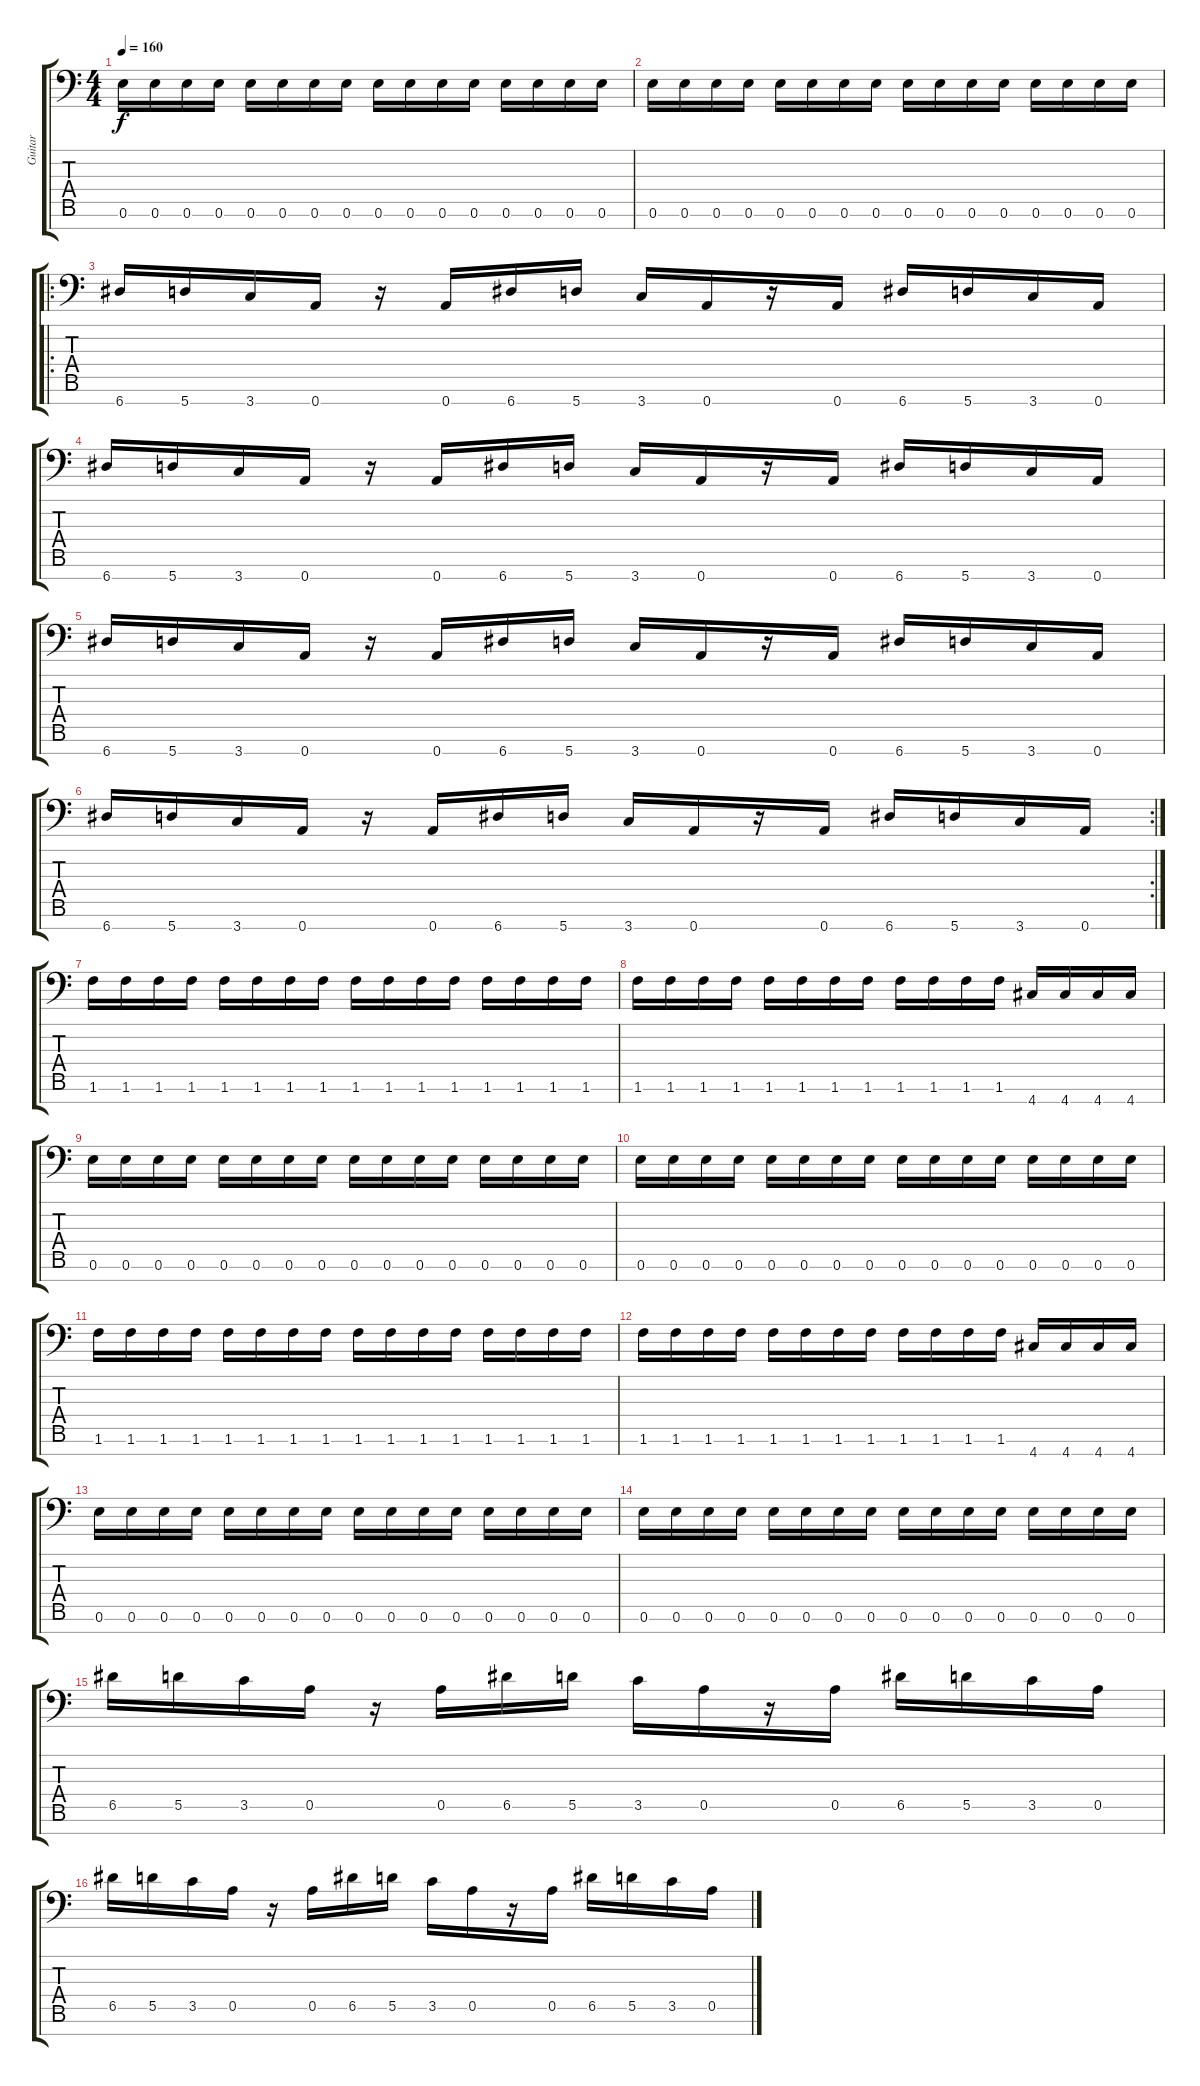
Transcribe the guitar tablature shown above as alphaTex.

\track ("Guitar" "Guitar") {instrument distortionguitar}
\staff {score tabs}
\tuning (E4 B3 G3 D3 A2 E2 A1) {hide}
\ts (4 4)
\tempo 160
\clef f4
\ks c
0.6.16{dy f} 0.6.16 0.6.16 0.6.16 0.6.16 0.6.16 0.6.16 0.6.16 0.6.16 0.6.16 0.6.16 0.6.16 0.6.16 0.6.16 0.6.16 0.6.16 |
0.6.16 0.6.16 0.6.16 0.6.16 0.6.16 0.6.16 0.6.16 0.6.16 0.6.16 0.6.16 0.6.16 0.6.16 0.6.16 0.6.16 0.6.16 0.6.16 |
\ro
6.7.16 5.7.16 3.7.16 0.7.16 r.16 0.7.16 6.7.16 5.7.16 3.7.16 0.7.16 r.16 0.7.16 6.7.16 5.7.16 3.7.16 0.7.16 |
6.7.16 5.7.16 3.7.16 0.7.16 r.16 0.7.16 6.7.16 5.7.16 3.7.16 0.7.16 r.16 0.7.16 6.7.16 5.7.16 3.7.16 0.7.16 |
6.7.16 5.7.16 3.7.16 0.7.16 r.16 0.7.16 6.7.16 5.7.16 3.7.16 0.7.16 r.16 0.7.16 6.7.16 5.7.16 3.7.16 0.7.16 |
\rc 2
6.7.16 5.7.16 3.7.16 0.7.16 r.16 0.7.16 6.7.16 5.7.16 3.7.16 0.7.16 r.16 0.7.16 6.7.16 5.7.16 3.7.16 0.7.16 |
1.6.16 1.6.16 1.6.16 1.6.16 1.6.16 1.6.16 1.6.16 1.6.16 1.6.16 1.6.16 1.6.16 1.6.16 1.6.16 1.6.16 1.6.16 1.6.16 |
1.6.16 1.6.16 1.6.16 1.6.16 1.6.16 1.6.16 1.6.16 1.6.16 1.6.16 1.6.16 1.6.16 1.6.16 4.7.16 4.7.16 4.7.16 4.7.16 |
0.6.16 0.6.16 0.6.16 0.6.16 0.6.16 0.6.16 0.6.16 0.6.16 0.6.16 0.6.16 0.6.16 0.6.16 0.6.16 0.6.16 0.6.16 0.6.16 |
0.6.16 0.6.16 0.6.16 0.6.16 0.6.16 0.6.16 0.6.16 0.6.16 0.6.16 0.6.16 0.6.16 0.6.16 0.6.16 0.6.16 0.6.16 0.6.16 |
1.6.16 1.6.16 1.6.16 1.6.16 1.6.16 1.6.16 1.6.16 1.6.16 1.6.16 1.6.16 1.6.16 1.6.16 1.6.16 1.6.16 1.6.16 1.6.16 |
1.6.16 1.6.16 1.6.16 1.6.16 1.6.16 1.6.16 1.6.16 1.6.16 1.6.16 1.6.16 1.6.16 1.6.16 4.7.16 4.7.16 4.7.16 4.7.16 |
0.6.16 0.6.16 0.6.16 0.6.16 0.6.16 0.6.16 0.6.16 0.6.16 0.6.16 0.6.16 0.6.16 0.6.16 0.6.16 0.6.16 0.6.16 0.6.16 |
0.6.16 0.6.16 0.6.16 0.6.16 0.6.16 0.6.16 0.6.16 0.6.16 0.6.16 0.6.16 0.6.16 0.6.16 0.6.16 0.6.16 0.6.16 0.6.16 |
6.5.16 5.5.16 3.5.16 0.5.16 r.16 0.5.16 6.5.16 5.5.16 3.5.16 0.5.16 r.16 0.5.16 6.5.16 5.5.16 3.5.16 0.5.16 |
6.5.16 5.5.16 3.5.16 0.5.16 r.16 0.5.16 6.5.16 5.5.16 3.5.16 0.5.16 r.16 0.5.16 6.5.16 5.5.16 3.5.16 0.5.16
